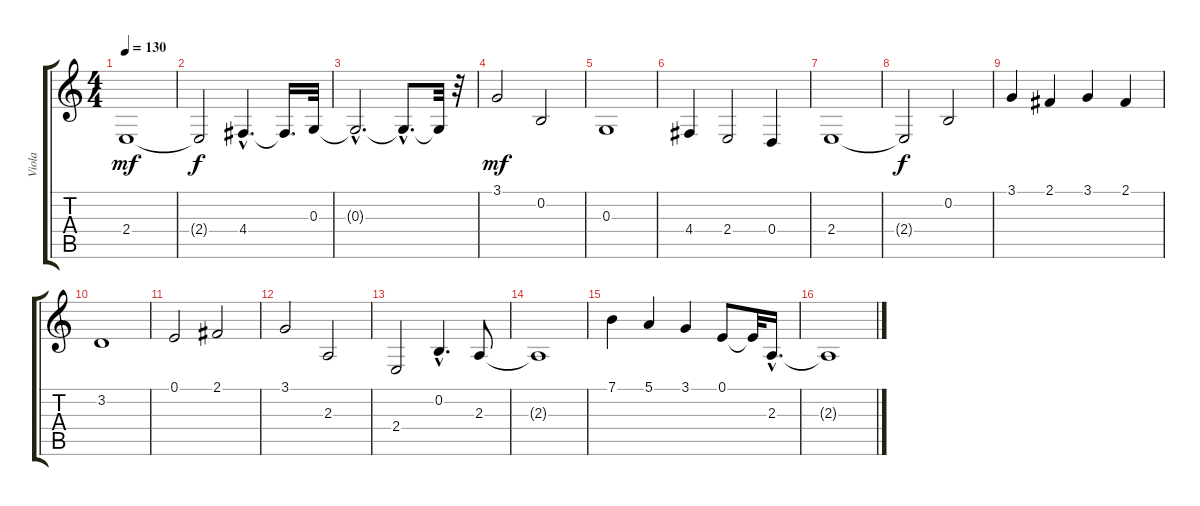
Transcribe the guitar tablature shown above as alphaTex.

\track ("Viola" "Viola") {instrument viola}
\staff {score tabs}
\tuning (E4 B3 G3 D3 A2 E2) {hide}
\ts (4 4)
\tempo 130
\clef g2
\ks c
2.4.1{dy mf} |
2.4{t}.2{dy f} 4.4{hac}.4{d} 4.4{t}.16{d} 0.3.32 |
0.3{hac t}.2{d} 0.3{hac t}.8{d} 0.3{t}.32 r.32 |
3.1.2{dy mf} 0.2.2 |
0.3.1 |
4.4.4 2.4.2 0.4.4 |
2.4.1 |
2.4{t}.2{dy f} 0.2.2 |
3.1.4 2.1.4 3.1.4 2.1.4 |
3.2.1 |
0.1.2 2.1.2 |
3.1.2 2.3.2 |
2.4.2 0.2{hac}.4{d} 2.3.8 |
2.3{t}.1 |
7.1.4 5.1.4 3.1.4 0.1.8 0.1{t}.32 2.3{hac}.16{d} |
2.3{t}.1
